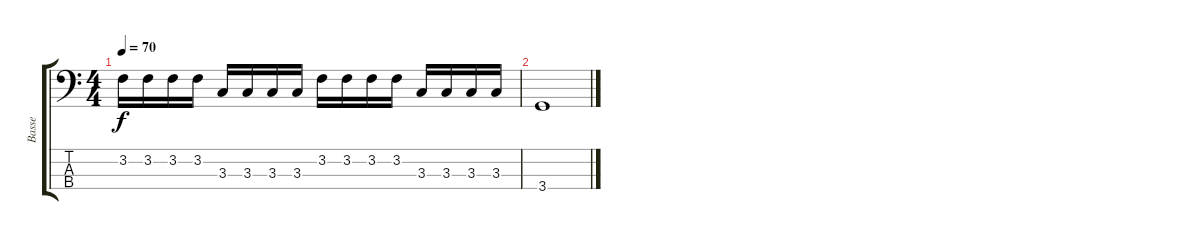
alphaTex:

\track ("Basse" "Basse") {instrument electricbassfinger}
\staff {score tabs}
\tuning (G2 D2 A1 E1) {hide}
\ts (4 4)
\tempo 70
\clef f4
\ks c
3.2.16{dy f} 3.2.16 3.2.16 3.2.16 3.3.16 3.3.16 3.3.16 3.3.16 3.2.16 3.2.16 3.2.16 3.2.16 3.3.16 3.3.16 3.3.16 3.3.16 |
3.4.1
